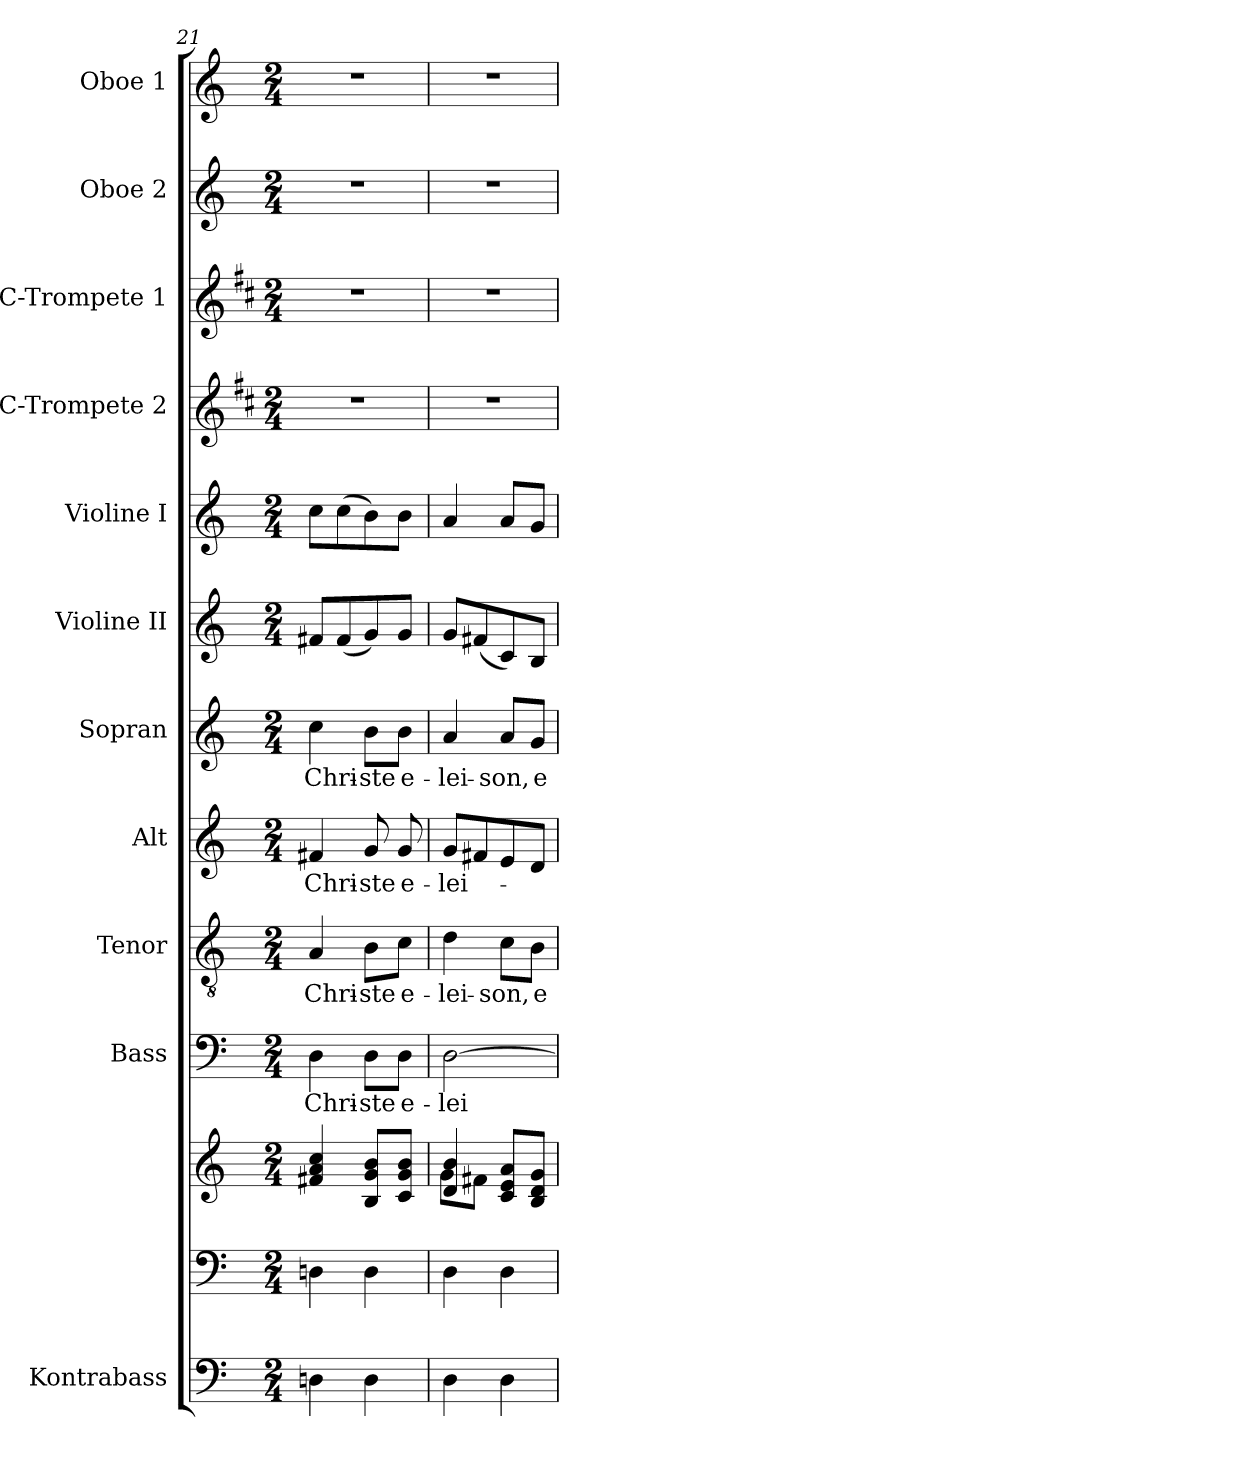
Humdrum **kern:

**kern	**kern	**kern	**kern	**text	**kern	**text	**kern	**text	**kern	**text	**kern	**kern	**kern	**kern	**kern	**kern
*part12	*part11	*part11	*part10	*part10	*part9	*part9	*part8	*part8	*part7	*part7	*part6	*part5	*part4	*part3	*part2	*part1
*staff13	*staff12	*staff11	*staff10	*staff10	*staff9	*staff9	*staff8	*staff8	*staff7	*staff7	*staff6	*staff5	*staff4	*staff3	*staff2	*staff1
*I"Kontrabass	*	*	*I"Bass	*	*I"Tenor	*	*I"Alt	*	*I"Sopran	*	*I"Violine II	*I"Violine I	*I"C-Trompete 2	*I"C-Trompete 1	*I"Oboe 2	*I"Oboe 1
*I'Kb.	*	*	*I'B.	*	*I'T.	*	*I'A.	*	*I'S.	*	*I'Vl. II	*I'Vl. I	*I'C Trp. 2	*I'C Trp. 1	*I'Ob. 2	*I'Ob. 1
*clefF4	*clefF4	*clefG2	*clefF4	*	*clefGv2	*	*clefG2	*	*clefG2	*	*clefG2	*clefG2	*clefG2	*clefG2	*clefG2	*clefG2
*ITrd7c12	*	*	*	*	*	*	*	*	*	*	*	*	*ITrd1c2	*ITrd1c2	*	*
*k[]	*k[]	*k[]	*k[]	*	*k[]	*	*k[]	*	*k[]	*	*k[]	*k[]	*k[]	*k[]	*k[]	*k[]
*C:	*C:	*C:	*C:	*	*C:	*	*C:	*	*C:	*	*C:	*C:	*C:	*C:	*C:	*C:
*M2/4	*M2/4	*M2/4	*M2/4	*	*M2/4	*	*M2/4	*	*M2/4	*	*M2/4	*M2/4	*M2/4	*M2/4	*M2/4	*M2/4
=21	=21	=21	=21	=21	=21	=21	=21	=21	=21	=21	=21	=21	=21	=21	=21	=21
!	!	!	!	!LO:LY:b	!	!LO:LY:b	!	!LO:LY:b	!	!LO:LY:b	!	!	!	!	!	!
4DDn\	4Dn\	4f#X/ 4a/ 4cc/	4D\	Chri-	4A/	Chri-	4f#X/	Chri-	4cc\	Chri-	8f#X/L	8cc\L	2r	2r	2r	2r
.	.	.	.	.	.	.	.	.	.	.	(<8f#/	(>8cc\	.	.	.	.
!	!	!	!	!LO:LY:b	!	!LO:LY:b	!	!LO:LY:b	!	!LO:LY:b	!	!	!	!	!	!
4DD\	4D\	8B/ 8g/ 8b/L	8D\L	-ste	8B\L	-ste	8g/	-ste	8b\L	-ste	8g/)	8b\)	.	.	.	.
!	!	!	!	!LO:LY:b	!	!LO:LY:b	!	!LO:LY:b	!	!LO:LY:b	!	!	!	!	!	!
.	.	8c/ 8g/ 8b/J	8D\J	e-	8c\J	e-	8g/	e-	8b\J	e-	8g/J	8b\J	.	.	.	.
=22	=22	=22	=22	=22	=22	=22	=22	=22	=22	=22	=22	=22	=22	=22	=22	=22
*	*	*^	*	*	*	*	*	*	*	*	*	*	*	*	*	*
!	!	!	!	!	!LO:LY:b	!	!LO:LY:b	!	!LO:LY:b	!	!LO:LY:b	!	!	!	!	!	!
4DD\	4D\	4d/ 4b/	8g\L	[2D\	-lei-	4d\	-lei-	8g/L	-lei-	4a/	-lei-	8g/L	4a/	2r	2r	2r	2r
.	.	.	8f#X\J	.	.	.	.	8f#X/	.	.	.	(<8f#X/	.	.	.	.	.
!	!	!	!	!	!	!	!LO:LY:b	!	!	!	!LO:LY:b	!	!	!	!	!	!
4DD\	4D\	8c/ 8e/ 8a/L	4ryy	.	.	8c\L	-son,	8e/	.	8a/L	-son,	8c/)	8a/L	.	.	.	.
!	!	!	!	!	!	!	!LO:LY:b	!	!	!	!LO:LY:b	!	!	!	!	!	!
.	.	8B/ 8d/ 8g/J	.	.	.	8B\J	e-	8d/J	.	8g/J	e-	8B/J	8g/J	.	.	.	.
*	*	*v	*v	*	*	*	*	*	*	*	*	*	*	*	*	*	*
=	=	=	=	=	=	=	=	=	=	=	=	=	=	=	=	=
*-	*-	*-	*-	*-	*-	*-	*-	*-	*-	*-	*-	*-	*-	*-	*-	*-
